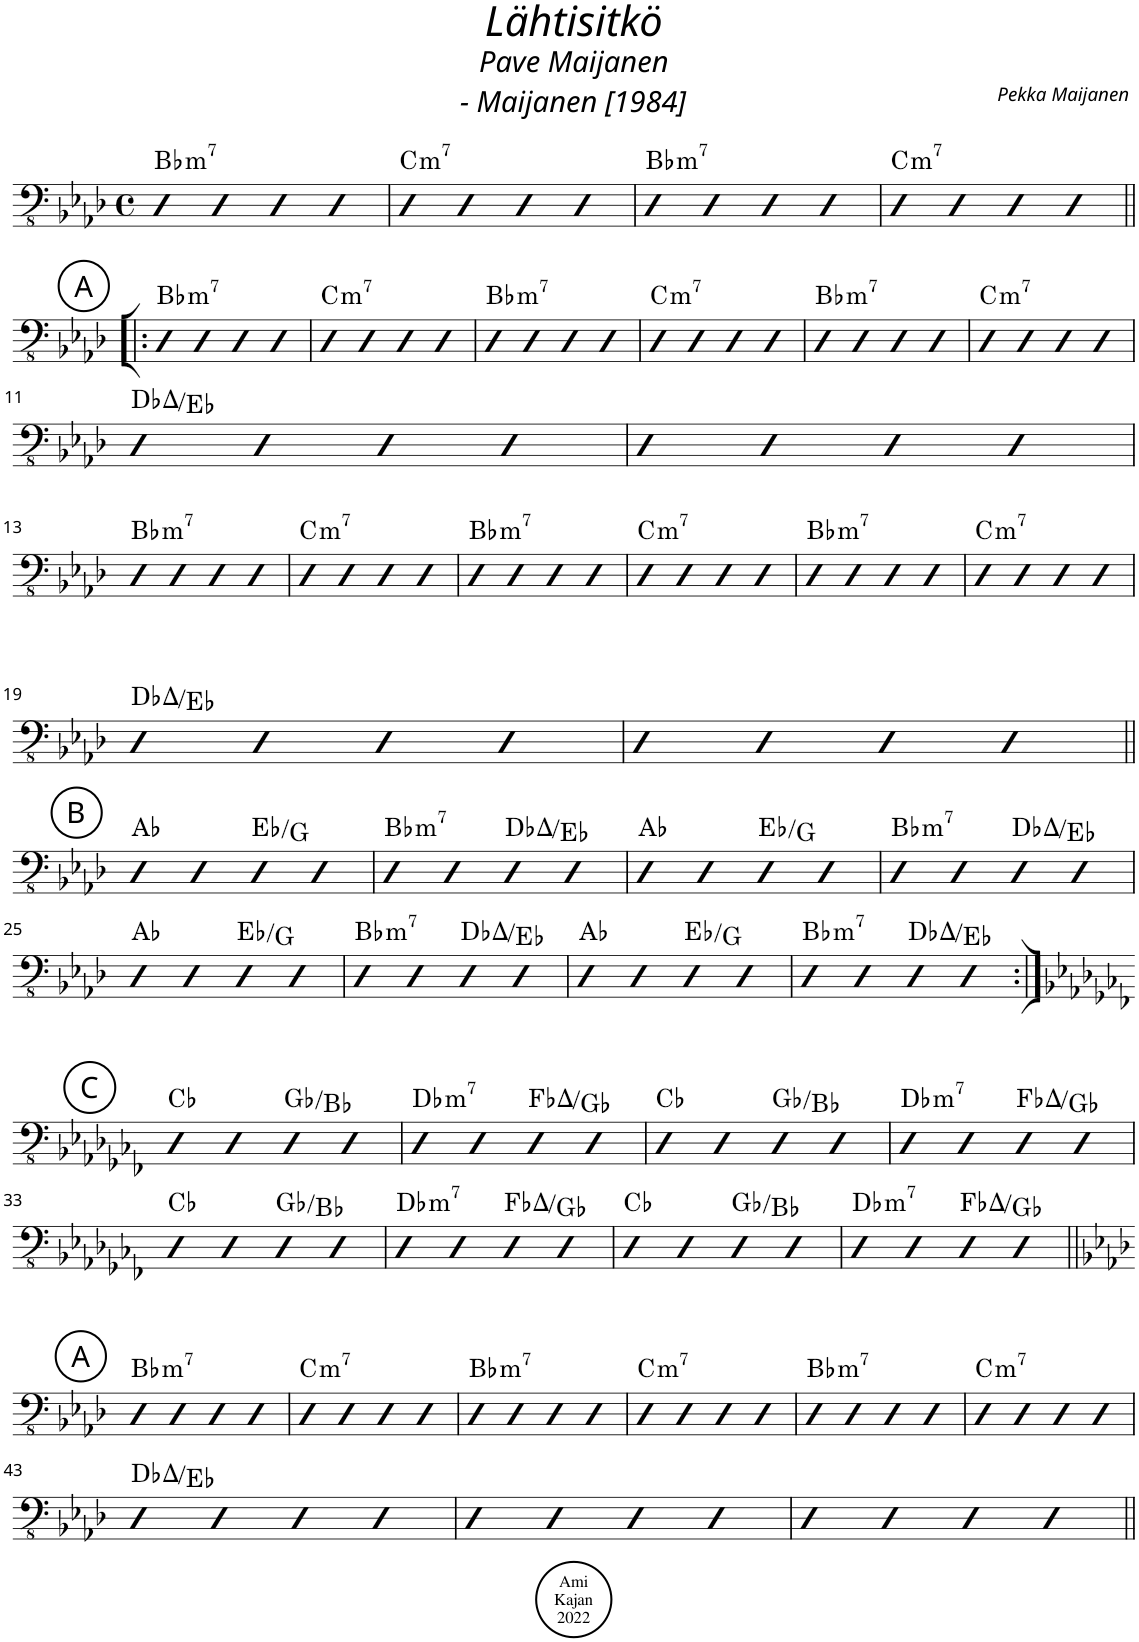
**kern	**harte
*part1	*part1
*staff1	*
*I"Acoustic Bass	*
*I'Bass	*
*clefFv4	*
*k[b-e-a-d-]	*
*M4/4	*
*met(c)	*
=1	=1
!	!LO:H:kt=m7
4FF	Bb:min7
4FF	.
4FF	.
4FF	.
=2	=2
!	!LO:H:kt=m7
4FF	C:min7
4FF	.
4FF	.
4FF	.
=3	=3
!	!LO:H:kt=m7
4FF	Bb:min7
4FF	.
4FF	.
4FF	.
=4	=4
!	!LO:H:kt=m7
4FF	C:min7
4FF	.
4FF	.
4FF	.
!!LO:LB:g=z
!!LO:REH:place=s1:a:cj:enc=circle:fs=14:t=A
=5!|:	=5!|:
!	!LO:H:kt=m7
4FF	Bb:min7
4FF	.
4FF	.
4FF	.
=6	=6
!	!LO:H:kt=m7
4FF	C:min7
4FF	.
4FF	.
4FF	.
=7	=7
!	!LO:H:kt=m7
4FF	Bb:min7
4FF	.
4FF	.
4FF	.
=8	=8
!	!LO:H:kt=m7
4FF	C:min7
4FF	.
4FF	.
4FF	.
=9	=9
!	!LO:H:kt=m7
4FF	Bb:min7
4FF	.
4FF	.
4FF	.
=10	=10
!	!LO:H:kt=m7
4FF	C:min7
4FF	.
4FF	.
4FF	.
!!LO:LB:g=z
=11	=11
4FF	Db:maj/2
4FF	.
4FF	.
4FF	.
=12	=12
4FF	.
4FF	.
4FF	.
4FF	.
!!LO:LB:g=z
=13	=13
!	!LO:H:kt=m7
4FF	Bb:min7
4FF	.
4FF	.
4FF	.
=14	=14
!	!LO:H:kt=m7
4FF	C:min7
4FF	.
4FF	.
4FF	.
=15	=15
!	!LO:H:kt=m7
4FF	Bb:min7
4FF	.
4FF	.
4FF	.
=16	=16
!	!LO:H:kt=m7
4FF	C:min7
4FF	.
4FF	.
4FF	.
=17	=17
!	!LO:H:kt=m7
4FF	Bb:min7
4FF	.
4FF	.
4FF	.
=18	=18
!	!LO:H:kt=m7
4FF	C:min7
4FF	.
4FF	.
4FF	.
!!LO:LB:g=z
=19	=19
4FF	Db:maj/2
4FF	.
4FF	.
4FF	.
=20	=20
4FF	.
4FF	.
4FF	.
4FF	.
!!LO:LB:g=z
!!LO:REH:place=s1:a:cj:enc=circle:fs=14:t=B
=21||	=21||
4FF	Ab:maj
4FF	.
4FF	Eb:maj/3
4FF	.
=22	=22
!	!LO:H:kt=m7
4FF	Bb:min7
4FF	.
4FF	Db:maj/2
4FF	.
=23	=23
4FF	Ab:maj
4FF	.
4FF	Eb:maj/3
4FF	.
=24	=24
!	!LO:H:kt=m7
4FF	Bb:min7
4FF	.
4FF	Db:maj/2
4FF	.
!!LO:LB:g=z
=25	=25
4FF	Ab:maj
4FF	.
4FF	Eb:maj/3
4FF	.
=26	=26
!	!LO:H:kt=m7
4FF	Bb:min7
4FF	.
4FF	Db:maj/2
4FF	.
=27	=27
4FF	Ab:maj
4FF	.
4FF	Eb:maj/3
4FF	.
=28	=28
!	!LO:H:kt=m7
4FF	Bb:min7
4FF	.
4FF	Db:maj/2
4FF	.
!!LO:LB:g=z
!!LO:REH:place=s1:a:cj:enc=circle:fs=14:t=C
=29:|!	=29:|!
*k[b-e-a-d-g-c-f-]	*
4AA-	Cb:maj
4AA-	.
4AA-	Gb:maj/3
4AA-	.
=30	=30
!	!LO:H:kt=m7
4AA-	Db:min7
4AA-	.
4AA-	Fb:maj/2
4AA-	.
=31	=31
4AA-	Cb:maj
4AA-	.
4AA-	Gb:maj/3
4AA-	.
=32	=32
!	!LO:H:kt=m7
4AA-	Db:min7
4AA-	.
4AA-	Fb:maj/2
4AA-	.
!!LO:LB:g=z
=33	=33
4AA-	Cb:maj
4AA-	.
4AA-	Gb:maj/3
4AA-	.
=34	=34
!	!LO:H:kt=m7
4AA-	Db:min7
4AA-	.
4AA-	Fb:maj/2
4AA-	.
=35	=35
4AA-	Cb:maj
4AA-	.
4AA-	Gb:maj/3
4AA-	.
=36	=36
!	!LO:H:kt=m7
4AA-	Db:min7
4AA-	.
4AA-	Fb:maj/2
4AA-	.
!!LO:LB:g=z
!!LO:REH:place=s1:a:cj:enc=circle:fs=14:t=A
=37||	=37||
*k[b-e-a-d-]	*
!	!LO:H:kt=m7
4FF	Bb:min7
4FF	.
4FF	.
4FF	.
=38	=38
!	!LO:H:kt=m7
4FF	C:min7
4FF	.
4FF	.
4FF	.
=39	=39
!	!LO:H:kt=m7
4FF	Bb:min7
4FF	.
4FF	.
4FF	.
=40	=40
!	!LO:H:kt=m7
4FF	C:min7
4FF	.
4FF	.
4FF	.
=41	=41
!	!LO:H:kt=m7
4FF	Bb:min7
4FF	.
4FF	.
4FF	.
=42	=42
!	!LO:H:kt=m7
4FF	C:min7
4FF	.
4FF	.
4FF	.
!!LO:LB:g=z
=43	=43
4FF	Db:maj/2
4FF	.
4FF	.
4FF	.
=44	=44
4FF	.
4FF	.
4FF	.
4FF	.
=45	=45
4FF	.
4FF	.
4FF	.
4FF	.
=||	=||
*-	*-
